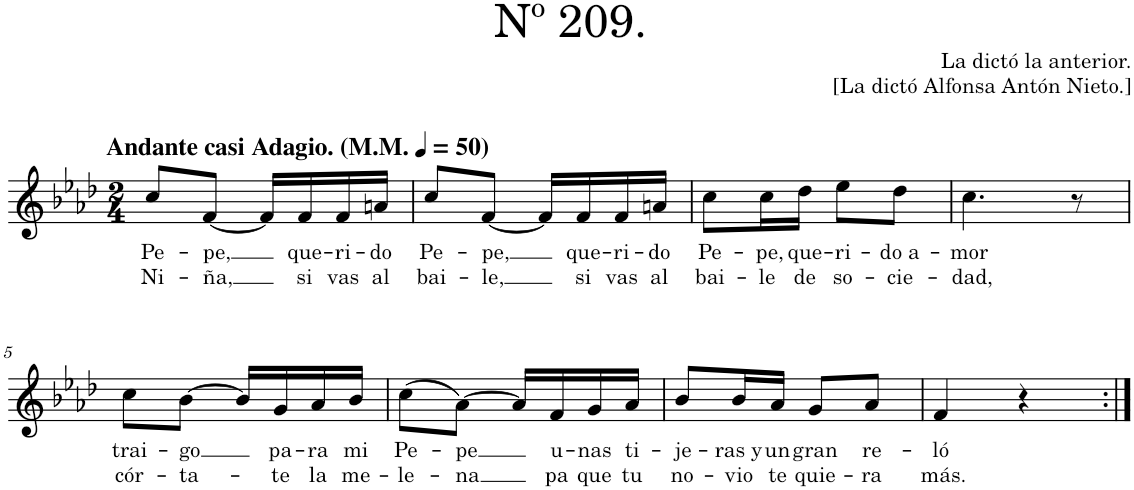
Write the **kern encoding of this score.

**kern	**text	**text
*part1	*part1	*part1
*staff1	*staff1	*staff1
*I"Piano	*	*
*I'Pno.	*	*
*clefG2	*	*
*k[b-e-a-d-]	*	*
*M2/4	*	*
*MM50	*	*
=1	=1	=1
!LO:TX:a:B:t=Andante casi Adagio. (M.M.	!	!
!LO:TX:a:B:t=)	!	!
!	!LO:LY:b	!LO:LY:b
8cc/L	Pe-	Ni-
!	!LO:LY:b	!LO:LY:b
[8f/J	-pe,	-ña,
16f/LL]	.	.
!	!LO:LY:b	!LO:LY:b
16f/	que-	si
!	!LO:LY:b	!LO:LY:b
16f/	-ri-	vas
!	!LO:LY:b	!LO:LY:b
16an/JJ	-do	al
=2	=2	=2
!	!LO:LY:b	!LO:LY:b
8cc/L	Pe-	bai-
!	!LO:LY:b	!LO:LY:b
[8f/J	-pe,	-le,
16f/LL]	.	.
!	!LO:LY:b	!LO:LY:b
16f/	que-	si
!	!LO:LY:b	!LO:LY:b
16f/	-ri-	vas
!	!LO:LY:b	!LO:LY:b
16an/JJ	-do	al
=3	=3	=3
!	!LO:LY:b	!LO:LY:b
8cc\L	Pe-	bai-
!	!LO:LY:b	!LO:LY:b
16cc\L	-pe,	-le
!	!LO:LY:b	!LO:LY:b
16dd-\JJ	que-	de
!	!LO:LY:b	!LO:LY:b
8ee-\L	-ri-	so-
!	!LO:LY:b	!LO:LY:b
8dd-\J	-do a-	-cie-
=4	=4	=4
!	!LO:LY:b	!LO:LY:b
4.cc\	-mor	-dad,
8r	.	.
!!LO:LB:g=z
=5	=5	=5
!	!LO:LY:b	!LO:LY:b
8cc\L	trai-	cór-
!	!LO:LY:b	!LO:LY:b
[8b-\J	-go	-ta-
16b-/LL]	.	.
!	!LO:LY:b	!LO:LY:b
16g/	pa-	-te
!	!LO:LY:b	!LO:LY:b
16a-/	-ra	la
!	!LO:LY:b	!LO:LY:b
16b-/JJ	mi	me-
=6	=6	=6
!	!LO:LY:b	!LO:LY:b
(8cc\L	Pe-	-le-
!	!LO:LY:b	!LO:LY:b
[8a-\J)	-pe	-na
16a-/LL]	.	.
!	!LO:LY:b	!LO:LY:b
16f/	u-	pa
!	!LO:LY:b	!LO:LY:b
16g/	-nas	que
!	!LO:LY:b	!LO:LY:b
16a-/JJ	ti-	tu
=7	=7	=7
!	!LO:LY:b	!LO:LY:b
8b-/L	-je-	no-
!	!LO:LY:b	!LO:LY:b
16b-/L	-ras y	-vio
!	!LO:LY:b	!LO:LY:b
16a-/JJ	un	te
!	!LO:LY:b	!LO:LY:b
8g/L	gran	quie-
!	!LO:LY:b	!LO:LY:b
8a-/J	re-	-ra
=8	=8	=8
!	!LO:LY:b	!LO:LY:b
4f/	-ló	más.
4r	.	.
=:|!	=:|!	=:|!
*-	*-	*-
